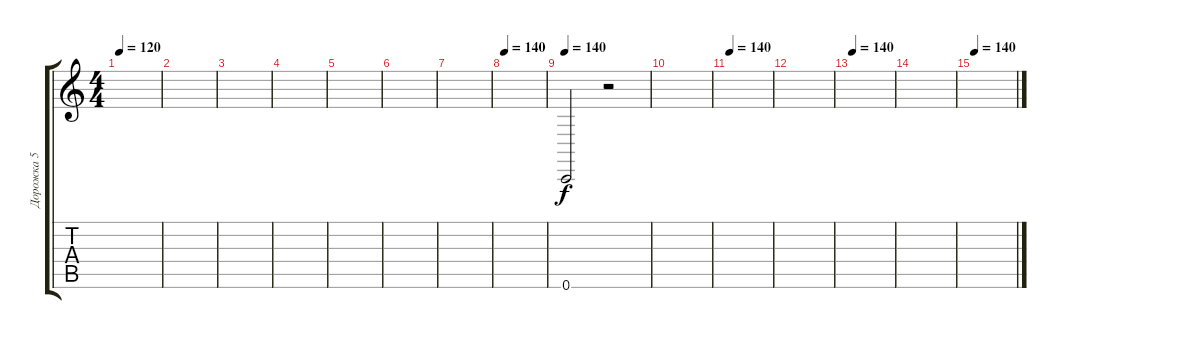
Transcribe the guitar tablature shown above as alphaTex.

\track ("Дорожка 5" "Дорожка 5") {instrument ocarina}
\staff {score tabs}
\tuning (D4 A3 F3 C3 G2 C2) {hide}
\ts (4 4)
\tempo 120
\clef g2
\ks c
|
|
|
|
|
|
|
\tempo 140
|
\tempo 140
0.6.2 r.2 |
|
\tempo 140
|
|
\tempo 140
|
|
\tempo 140
